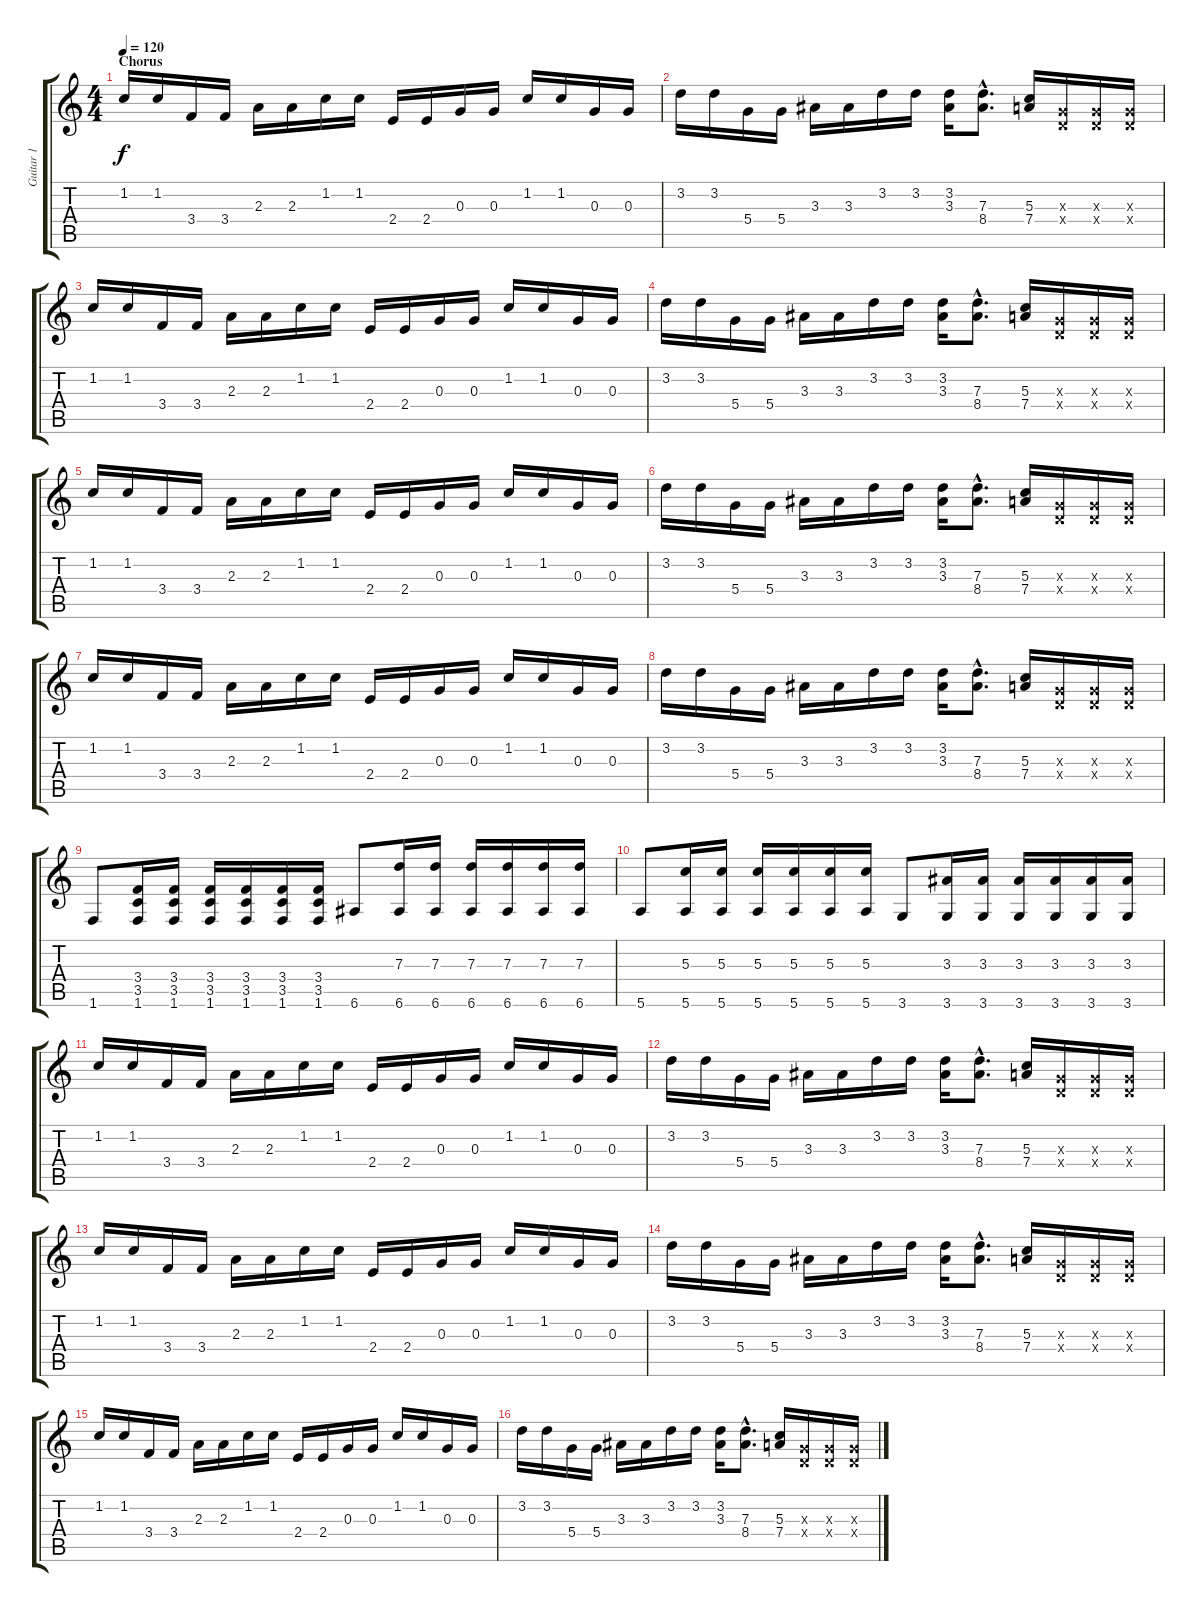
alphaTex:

\track ("Guitar 1" "Guitar 1") {instrument acousticguitarnylon}
\staff {score tabs}
\tuning (E4 B3 G3 D3 A2 E2) {hide}
\ts (4 4)
\section ("" "Chorus")
\tempo 120
\clef g2
\ks c
1.2.16{dy f} 1.2.16 3.4.16 3.4.16 2.3.16 2.3.16 1.2.16 1.2.16 2.4.16 2.4.16 0.3.16 0.3.16 1.2.16 1.2.16 0.3.16 0.3.16 |
3.2.16 3.2.16 5.4.16 5.4.16 3.3.16 3.3.16 3.2.16 3.2.16 (3.2 3.3).16 (7.3{hac} 8.4{hac}).8{d} (5.3 7.4).16 (0.3{x} 0.4{x}).16 (0.3{x} 0.4{x}).16 (0.3{x} 0.4{x}).16 |
1.2.16 1.2.16 3.4.16 3.4.16 2.3.16 2.3.16 1.2.16 1.2.16 2.4.16 2.4.16 0.3.16 0.3.16 1.2.16 1.2.16 0.3.16 0.3.16 |
3.2.16 3.2.16 5.4.16 5.4.16 3.3.16 3.3.16 3.2.16 3.2.16 (3.2 3.3).16 (7.3{hac} 8.4{hac}).8{d} (5.3 7.4).16 (0.3{x} 0.4{x}).16 (0.3{x} 0.4{x}).16 (0.3{x} 0.4{x}).16 |
1.2.16 1.2.16 3.4.16 3.4.16 2.3.16 2.3.16 1.2.16 1.2.16 2.4.16 2.4.16 0.3.16 0.3.16 1.2.16 1.2.16 0.3.16 0.3.16 |
3.2.16 3.2.16 5.4.16 5.4.16 3.3.16 3.3.16 3.2.16 3.2.16 (3.2 3.3).16 (7.3{hac} 8.4{hac}).8{d} (5.3 7.4).16 (0.3{x} 0.4{x}).16 (0.3{x} 0.4{x}).16 (0.3{x} 0.4{x}).16 |
1.2.16 1.2.16 3.4.16 3.4.16 2.3.16 2.3.16 1.2.16 1.2.16 2.4.16 2.4.16 0.3.16 0.3.16 1.2.16 1.2.16 0.3.16 0.3.16 |
3.2.16 3.2.16 5.4.16 5.4.16 3.3.16 3.3.16 3.2.16 3.2.16 (3.2 3.3).16 (7.3{hac} 8.4{hac}).8{d} (5.3 7.4).16 (0.3{x} 0.4{x}).16 (0.3{x} 0.4{x}).16 (0.3{x} 0.4{x}).16 |
1.6.8 (3.4 3.5 1.6).16 (3.4 3.5 1.6).16 (3.4 3.5 1.6).16 (3.4 3.5 1.6).16 (3.4 3.5 1.6).16 (3.4 3.5 1.6).16 6.6.8 (7.3 6.6).16 (7.3 6.6).16 (7.3 6.6).16 (7.3 6.6).16 (7.3 6.6).16 (7.3 6.6).16 |
5.6.8 (5.3 5.6).16 (5.3 5.6).16 (5.3 5.6).16 (5.3 5.6).16 (5.3 5.6).16 (5.3 5.6).16 3.6.8 (3.3 3.6).16 (3.3 3.6).16 (3.3 3.6).16 (3.3 3.6).16 (3.3 3.6).16 (3.3 3.6).16 |
1.2.16 1.2.16 3.4.16 3.4.16 2.3.16 2.3.16 1.2.16 1.2.16 2.4.16 2.4.16 0.3.16 0.3.16 1.2.16 1.2.16 0.3.16 0.3.16 |
3.2.16 3.2.16 5.4.16 5.4.16 3.3.16 3.3.16 3.2.16 3.2.16 (3.2 3.3).16 (7.3{hac} 8.4{hac}).8{d} (5.3 7.4).16 (0.3{x} 0.4{x}).16 (0.3{x} 0.4{x}).16 (0.3{x} 0.4{x}).16 |
1.2.16 1.2.16 3.4.16 3.4.16 2.3.16 2.3.16 1.2.16 1.2.16 2.4.16 2.4.16 0.3.16 0.3.16 1.2.16 1.2.16 0.3.16 0.3.16 |
3.2.16 3.2.16 5.4.16 5.4.16 3.3.16 3.3.16 3.2.16 3.2.16 (3.2 3.3).16 (7.3{hac} 8.4{hac}).8{d} (5.3 7.4).16 (0.3{x} 0.4{x}).16 (0.3{x} 0.4{x}).16 (0.3{x} 0.4{x}).16 |
1.2.16 1.2.16 3.4.16 3.4.16 2.3.16 2.3.16 1.2.16 1.2.16 2.4.16 2.4.16 0.3.16 0.3.16 1.2.16 1.2.16 0.3.16 0.3.16 |
3.2.16 3.2.16 5.4.16 5.4.16 3.3.16 3.3.16 3.2.16 3.2.16 (3.2 3.3).16 (7.3{hac} 8.4{hac}).8{d} (5.3 7.4).16 (0.3{x} 0.4{x}).16 (0.3{x} 0.4{x}).16 (0.3{x} 0.4{x}).16
